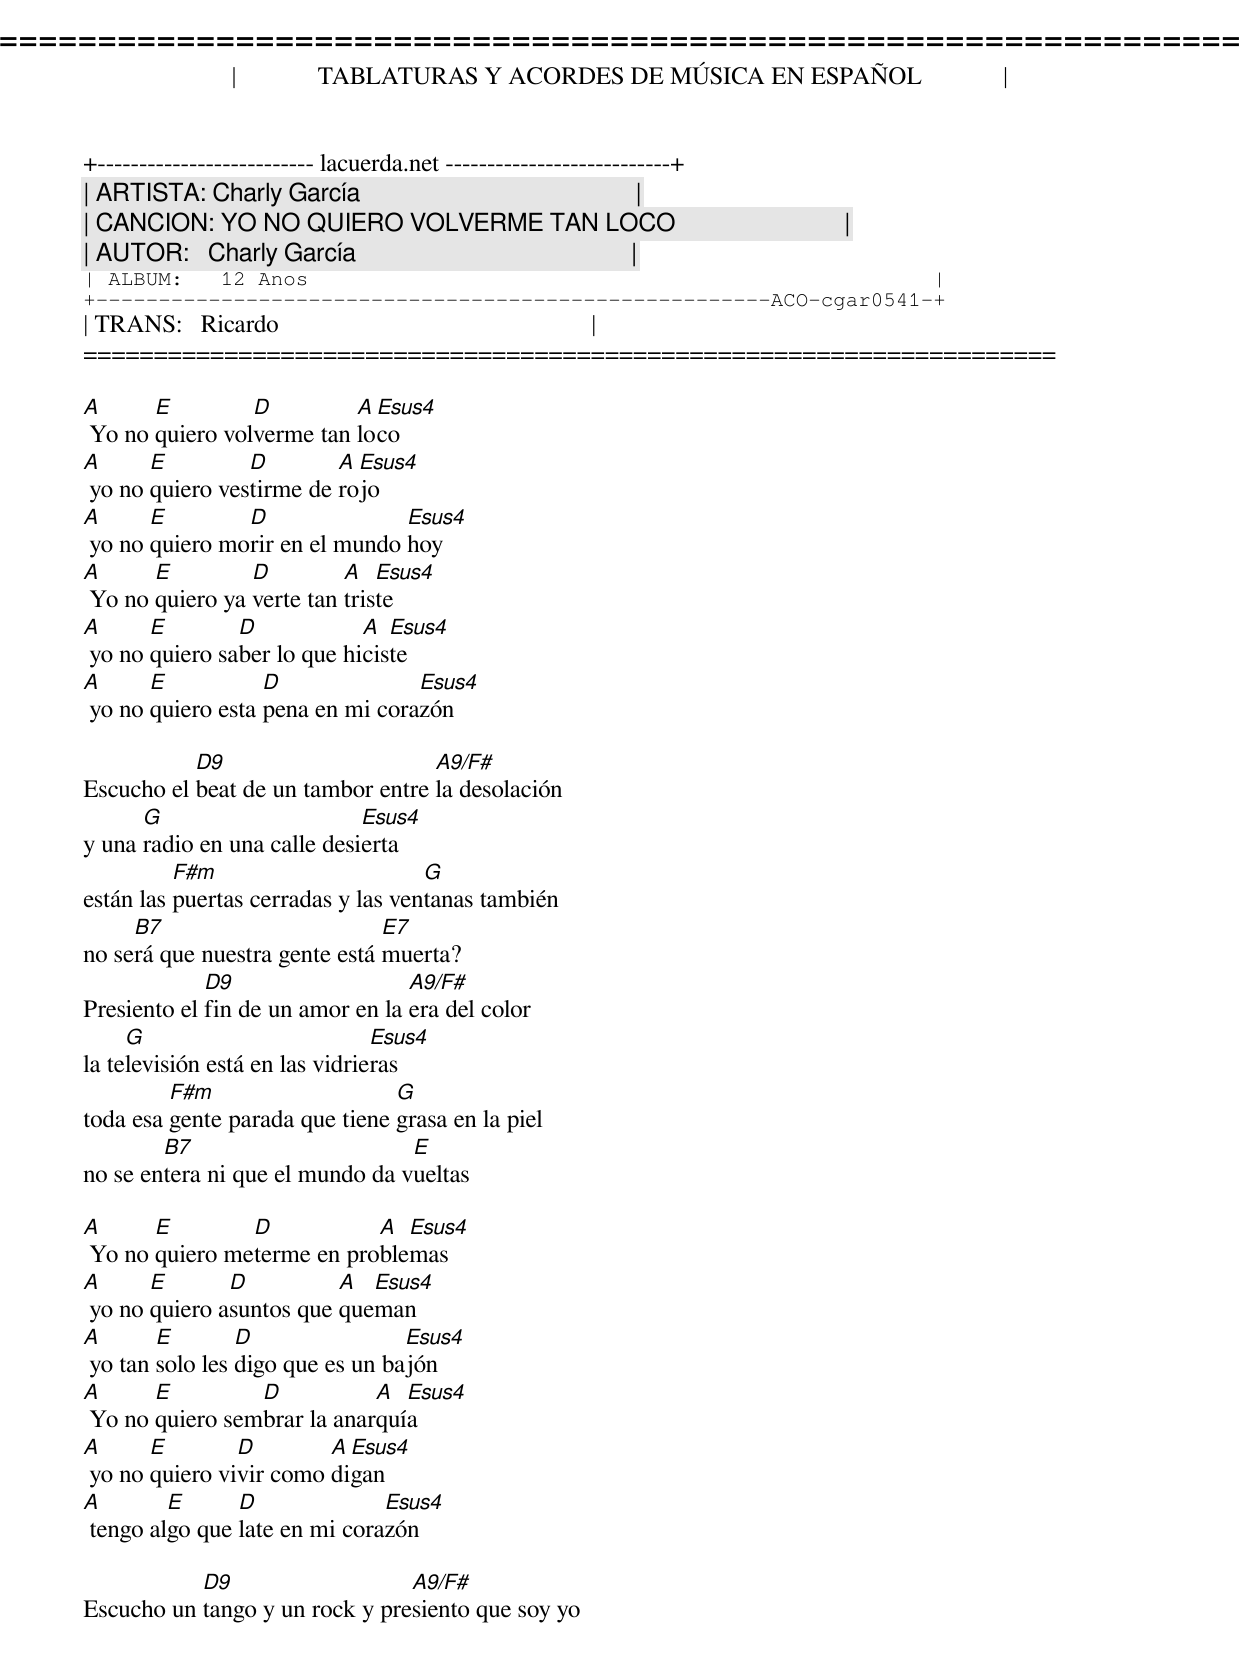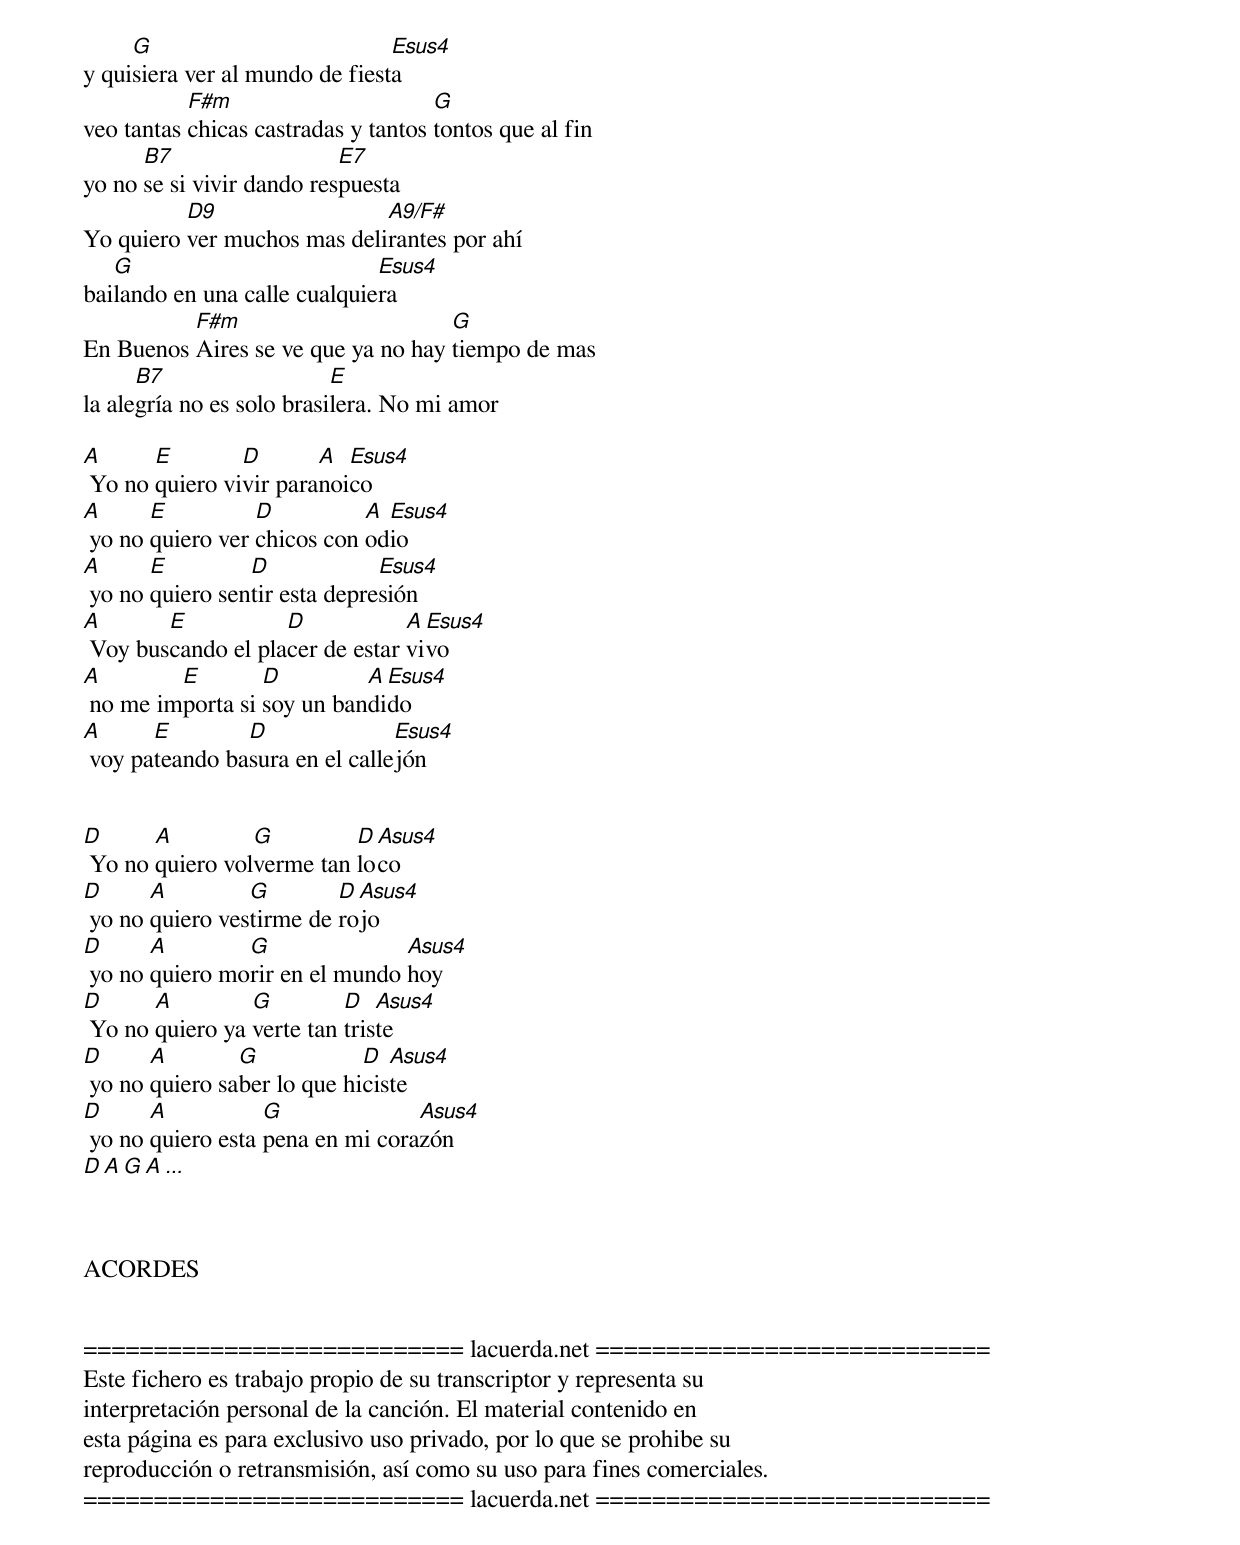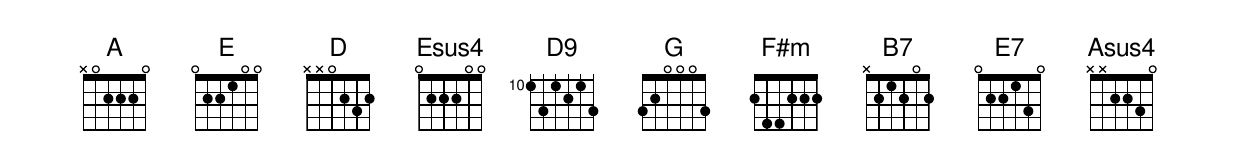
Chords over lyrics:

=====================================================================
|             TABLATURAS Y ACORDES DE MÚSICA EN ESPAÑOL             |
+-------------------------- lacuerda.net ---------------------------+
| ARTISTA: Charly García                                            |
| CANCION: YO NO QUIERO VOLVERME TAN LOCO                           |
| AUTOR:   Charly García                                            |
| ALBUM:   12 Anos                                                  |
+------------------------------------------------------ACO-cgar0541-+
| TRANS:   Ricardo                                                  |
=====================================================================

A      E         D         A Esus4
 Yo no quiero volverme tan loco
A      E         D        A Esus4
 yo no quiero vestirme de rojo
A      E        D               Esus4
 yo no quiero morir en el mundo hoy
A      E         D         A   Esus4
 Yo no quiero ya verte tan triste
A      E        D            A  Esus4
 yo no quiero saber lo que hiciste
A      E           D              Esus4
 yo no quiero esta pena en mi corazón

           D9                      A9/F#
Escucho el beat de un tambor entre la desolación
      G                      Esus4
y una radio en una calle desierta
          F#m                       G
están las puertas cerradas y las ventanas también
     B7                        E7
no será que nuestra gente está muerta?
             D9                   A9/F#
Presiento el fin de un amor en la era del color
     G                          Esus4
la televisión está en las vidrieras
         F#m                    G
toda esa gente parada que tiene grasa en la piel
        B7                       E
no se entera ni que el mundo da vueltas

A      E        D           A  Esus4
 Yo no quiero meterme en problemas
A      E       D          A  Esus4
 yo no quiero asuntos que queman
A       E        D                Esus4
 yo tan solo les digo que es un bajón
A      E         D           A  Esus4
 Yo no quiero sembrar la anarquía
A      E        D        A Esus4
 yo no quiero vivir como digan
A        E      D              Esus4
 tengo algo que late en mi corazón

           D9                   A9/F#
Escucho un tango y un rock y presiento que soy yo
     G                          Esus4
y quisiera ver al mundo de fiesta
           F#m                       G
veo tantas chicas castradas y tantos tontos que al fin
      B7                   E7
yo no se si vivir dando respuesta
          D9                 A9/F#
Yo quiero ver muchos mas delirantes por ahí
   G                          Esus4
bailando en una calle cualquiera
          F#m                       G
En Buenos Aires se ve que ya no hay tiempo de mas
      B7                   E
la alegría no es solo brasilera. No mi amor

A      E        D       A  Esus4
 Yo no quiero vivir paranoico
A      E          D          A Esus4
 yo no quiero ver chicos con odio
A      E         D             Esus4
 yo no quiero sentir esta depresión
A       E           D            A Esus4
 Voy buscando el placer de estar vivo
A        E        D         A Esus4
 no me importa si soy un bandido
A      E        D               Esus4
 voy pateando basura en el callejón


D      A         G         D Asus4
 Yo no quiero volverme tan loco
D      A         G        D Asus4
 yo no quiero vestirme de rojo
D      A        G               Asus4
 yo no quiero morir en el mundo hoy
D      A         G         D   Asus4
 Yo no quiero ya verte tan triste
D      A        G            D  Asus4
 yo no quiero saber lo que hiciste
D      A           G              Asus4
 yo no quiero esta pena en mi corazón
D   A   G   A  ...



ACORDES
Esus4: 022200
D9:    054550
A9/F#: 222422
Asus4: X02230


=========================== lacuerda.net ============================
Este fichero es trabajo propio de su transcriptor y representa su
interpretación personal de la canción. El material contenido en
esta página es para exclusivo uso privado, por lo que se prohibe su
reproducción o retransmisión, así como su uso para fines comerciales.
=========================== lacuerda.net ============================
